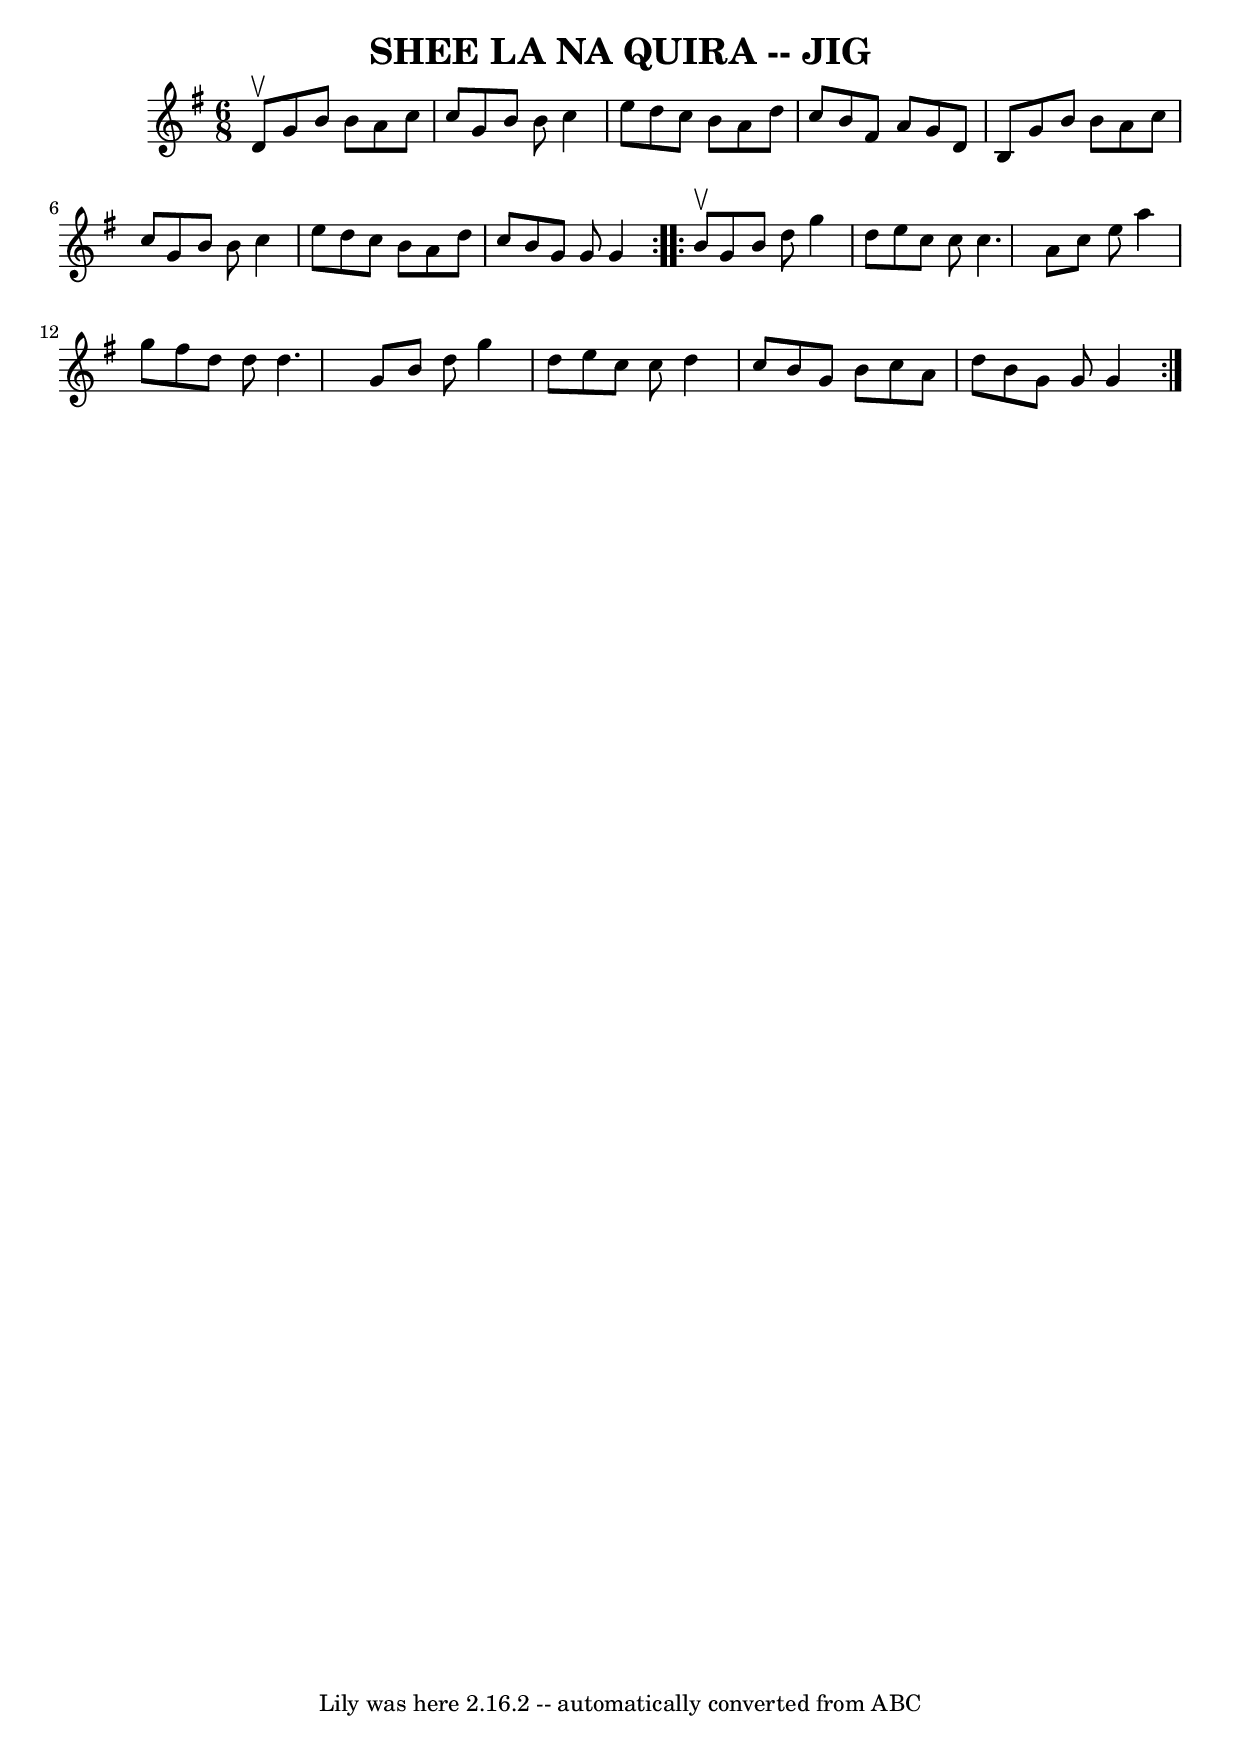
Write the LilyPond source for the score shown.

\version "2.16.2"
\include "Mammoth.ily"
\header {
  %% book = "Ryan's Mammoth Collection of Fiddle Tunes"
  crossRefNumber = "1"
  footnotes = ""
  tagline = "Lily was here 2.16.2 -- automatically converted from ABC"
  title = "SHEE LA NA QUIRA -- JIG"

}
voicedefault =  {



  \repeat volta 2 {

    \time 6/8 
    \key g \major
 d'8^\upbow       |
    g'8 b'8 b'8 a'8 
    c''8 c''8    |
    g'8 b'8 b'8 c''4 e''8    |
    
    d''8 c''8 b'8 a'8 d''8 c''8    |
    b'8 fis'8 a'8    
    g'8 d'8 b8    |
    |
    g'8 b'8 b'8 a'8 c''8    
    c''8    |
    g'8 b'8 b'8 c''4 e''8    |
    d''8 c''8 
    b'8 a'8 d''8 c''8    |
    b'8 g'8 g'8 g'4    
  }     

  \repeat volta 2 {
    b'8^\upbow       |
    g'8 b'8 d''8 g''4    
    d''8    |
    e''8 c''8 c''8 c''4.    |
    a'8 c''8    
    e''8 a''4 g''8    |
    fis''8 d''8 d''8 d''4.    |
    
    |
    g'8 b'8 d''8 g''4 d''8    |
    e''8 c''8    
    c''8 d''4 c''8    |
    b'8 g'8 b'8 c''8 a'8 d''8    
    |
    b'8 g'8 g'8 g'4    
  }   

}

\score{
  <<

    \context Staff="default"
    {
      \voicedefault 
      
    }

  >>
  \layout {
    
  }
  \midi {
  }

}
